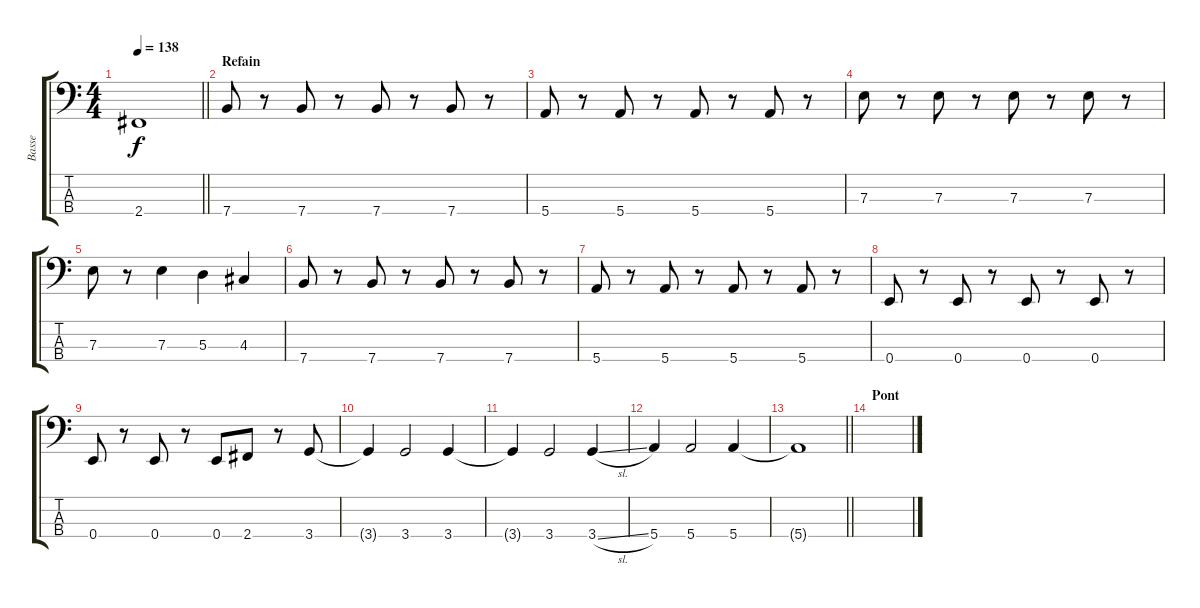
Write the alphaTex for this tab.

\track ("Basse" "Basse") {instrument electricbasspick}
\staff {score tabs}
\tuning (G2 D2 A1 E1) {hide}
\ts (4 4)
\tempo 138
\clef f4
\barLineRight lightlight
\ks c
2.4{t}.1{dy f} |
\section ("" "Refain")
7.4.8 r.8 7.4.8 r.8 7.4.8 r.8 7.4.8 r.8 |
5.4.8 r.8 5.4.8 r.8 5.4.8 r.8 5.4.8 r.8 |
7.3.8 r.8 7.3.8 r.8 7.3.8 r.8 7.3.8 r.8 |
7.3.8 r.8 7.3.4 5.3.4 4.3.4 |
7.4.8 r.8 7.4.8 r.8 7.4.8 r.8 7.4.8 r.8 |
5.4.8 r.8 5.4.8 r.8 5.4.8 r.8 5.4.8 r.8 |
0.4.8 r.8 0.4.8 r.8 0.4.8 r.8 0.4.8 r.8 |
0.4.8 r.8 0.4.8 r.8 0.4.8 2.4.8 r.8 3.4.8 |
3.4{t}.4 3.4.2 3.4.4 |
3.4{t}.4 3.4.2 3.4{sl}.4 |
5.4.4 5.4.2 5.4.4 |
\barLineRight lightlight
5.4{t}.1 |
\section ("" "Pont")
